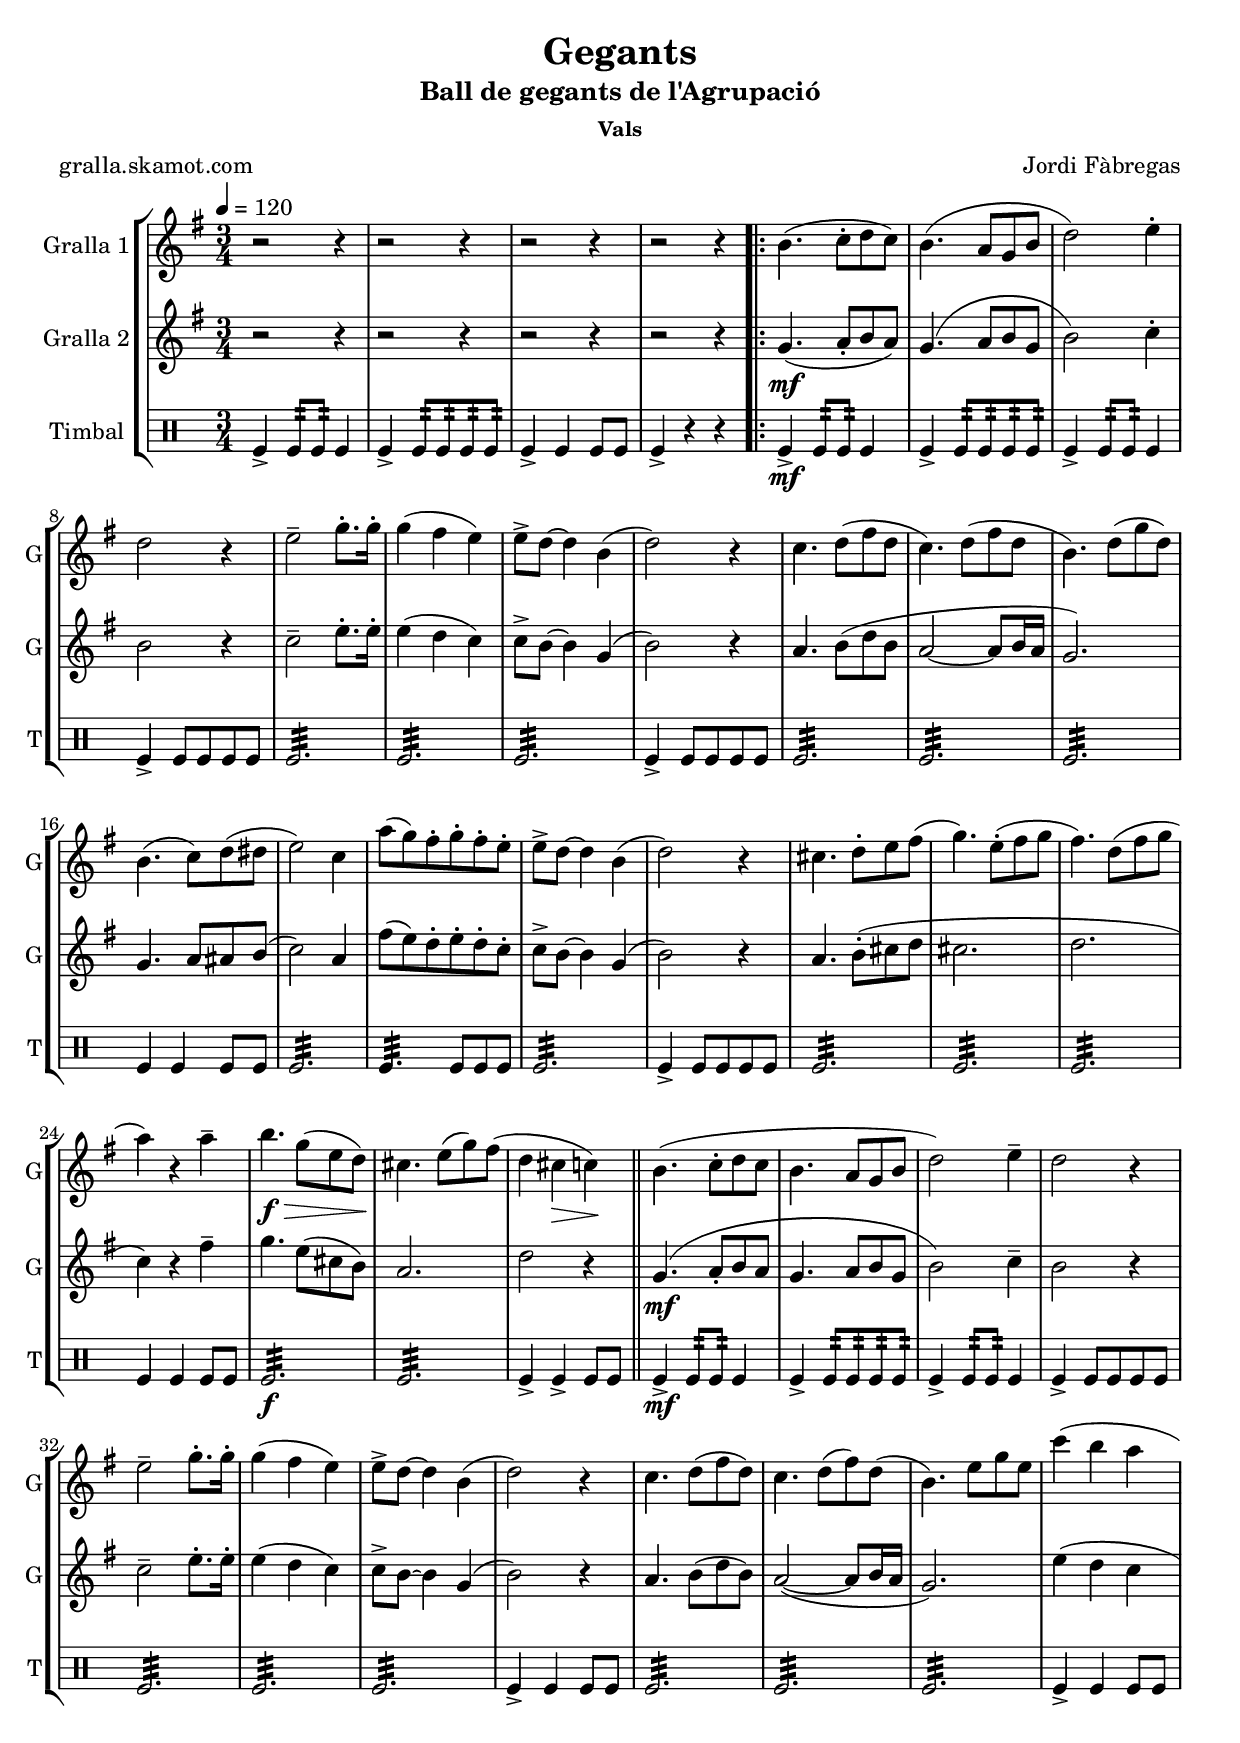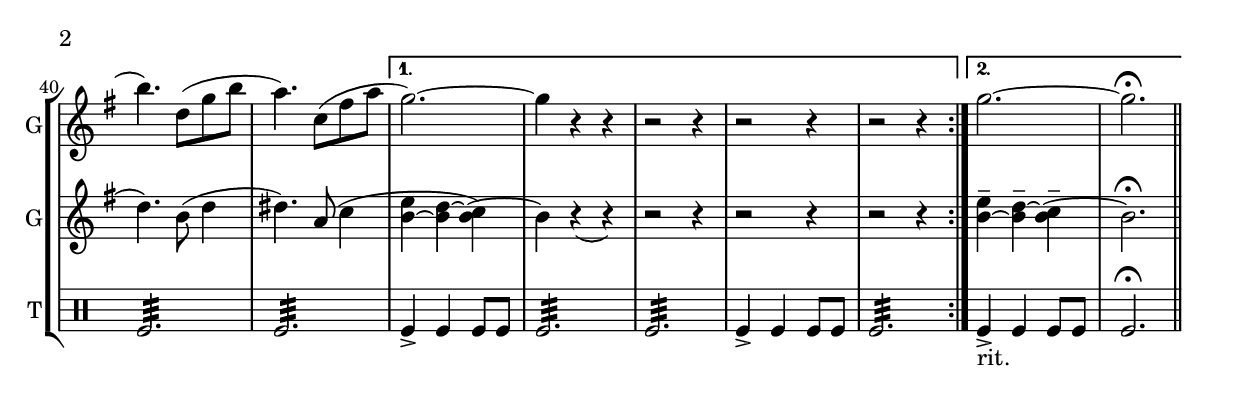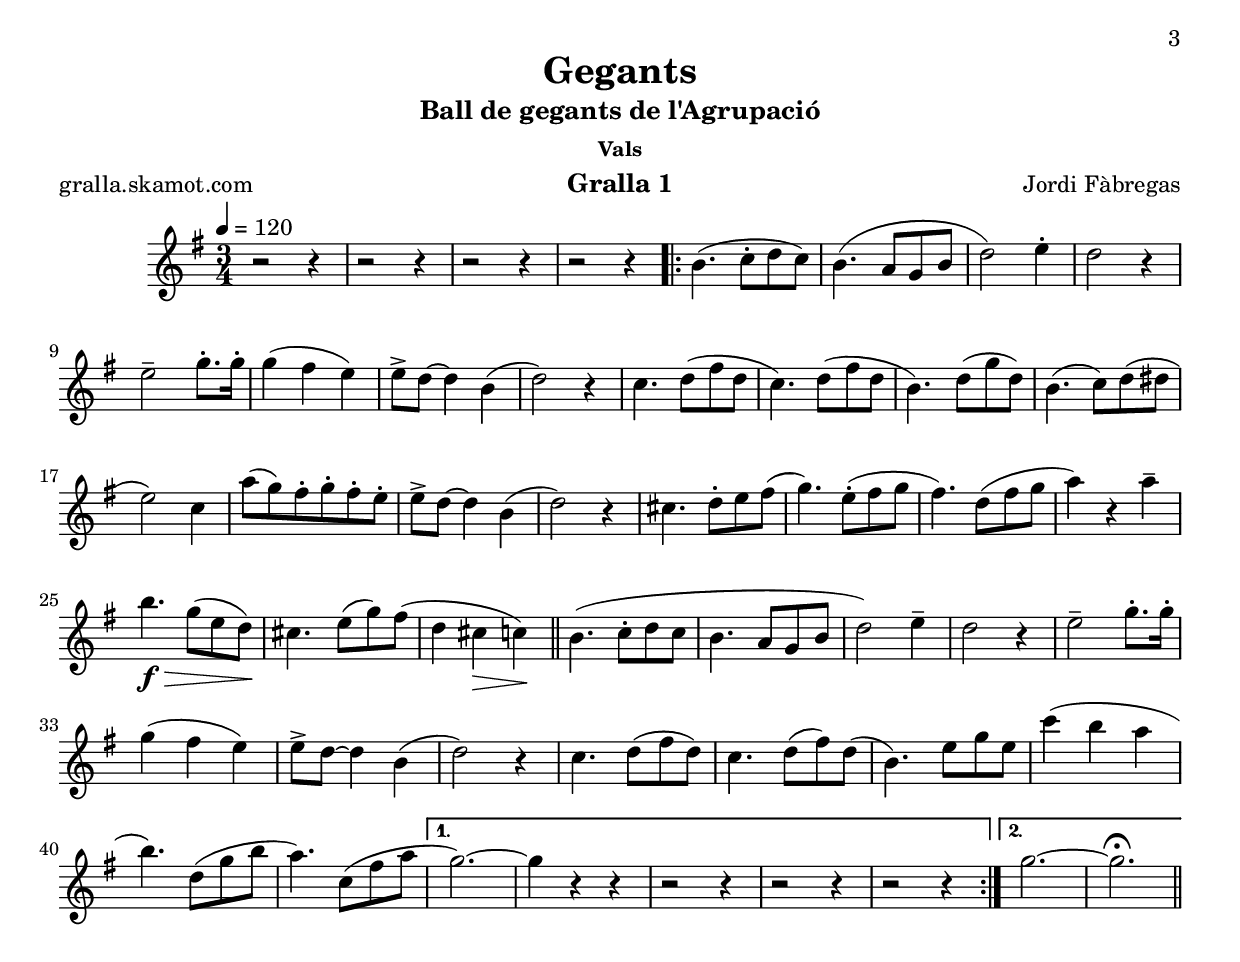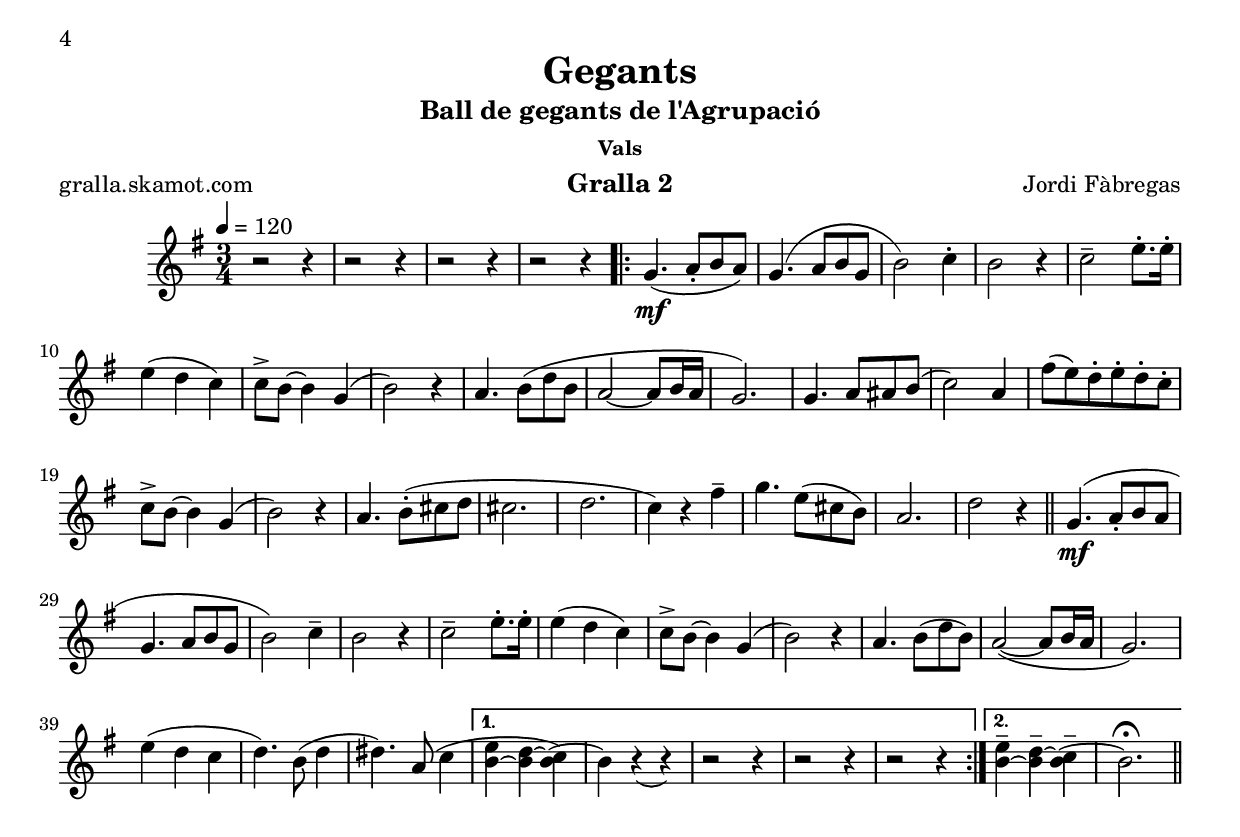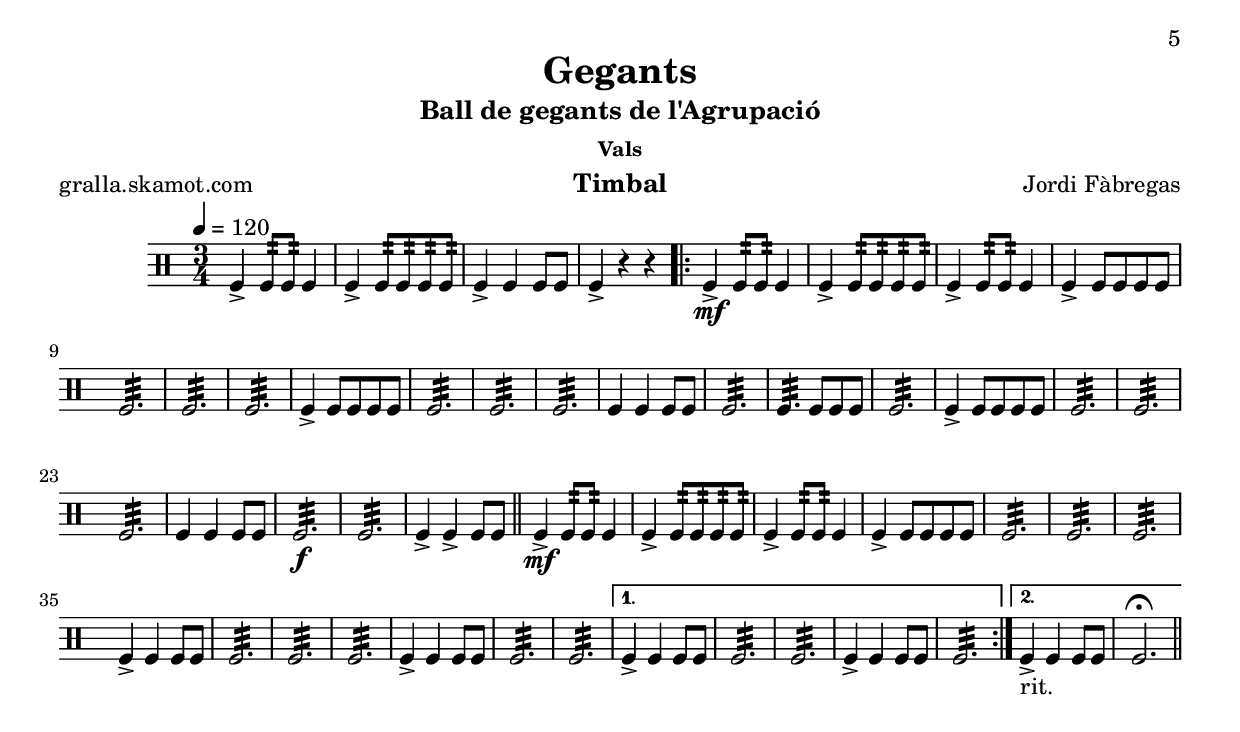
\version "2.16.2"

\header {
  dedication=""
  title="Gegants"
  subtitle="Ball de gegants de l'Agrupació"
  subsubtitle="Vals"
  poet="gralla.skamot.com"
  meter=""
  piece=""
  composer="Jordi Fàbregas"
  arranger=""
  opus=""
  instrument=""
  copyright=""
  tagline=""
}

liniaroAa =
\relative b'
{
  \tempo 4=120
  \clef treble
  \key g \major
  \time 3/4
  r2 r4  |
  r2 r4  |
  r2 r4  |
  r2 r4  |
  %05
  \repeat volta 2 { b4. ( c8-. d  c  )  |
  b4. ( a8 g b   |
  d2 ) e4-.  |
  d2 r4  |
  e2-- g8.-. g16-.  |
  %10
  g4 ( fis e )  |
  e8-> d ~ d4 b (  |
  d2 ) r4  |
  c4. d8 ( fis d  |
  c4. ) d8 ( fis d  |
  %15
  b4. ) d8 ( g d )  |
  b4. ( c8 ) d ( dis   |
  e2 ) c4  |
  a'8 ( ( g ) fis-. g-. fis-. e-.  |
  e8-> d ~ d4 b (  |
  %20
  d2 ) ) r4  |
  cis4. d8-. e fis (   |
  g4. ) e8-. ( fis  g   |
  fis4. ) d8 ( fis  g   |
  a4 ) r a--  |
  %25
  b4. \f \> g8 ( e d \! )  |
  cis4. e8 ( g ) fis (  |
  d4 cis \> c ) \!  \bar "||"
  b4. ( c8-. d  c   |
  b4. a8 g  b   |
  %30
  d2 ) e4--  |
  d2 r4  |
  e2-- g8.-. g16-.  |
  g4 ( fis e )  |
  e8-> d ~ d4 b (  |
  %35
  d2 ) r4  |
  c4. d8 ( fis d )  |
  c4. d8 ( fis ) d (  |
  b4. ) e8 g e  |
  c'4 ( b a  |
  %40
  b4. ) d,8 ( g b  |
  a4. ) c,8 ( fis a }
  \alternative { { g2. ~ )  |
  g4 r r  |
  r2 r4  |
  %45
  r2 r4  |
  r2 r4 }
  { g2. ~   |
  g2.\fermata } } \bar "||"
}

liniaroAb =
\relative g'
{
  \tempo 4=120
  \clef treble
  \key g \major
  \time 3/4
  r2 r4  |
  r2 r4  |
  r2 r4  |
  r2 r4  |
  %05
  \repeat volta 2 { g4. ( \mf a8-. b  a  )  |
  g4. ( a8 b g   |
  b2 ) c4-.  |
  b2 r4  |
  c2-- e8.-. e16-.  |
  %10
  e4 ( d c )  |
  c8-> b ~ b4 g (  |
  b2 ) r4  |
  a4. b8 ( d b  |
  a2 ~ a8 b16 a  |
  %15
  g2. )  |
  g4. a8 ais b (   |
  c2 ) a4  |
  fis'8 ( ( e ) d-. e-. d-. c-.  |
  c8-> b ~ b4 g (  |
  %20
  b2 ) ) r4  |
  a4. b8-. ( cis d    |
  cis2.   |
  d2.  |
  c4 ) r fis--  |
  %25
  g4. e8 ( cis b )  |
  a2.   |
  d2 r4  \bar "||"
  g,4. ( \mf a8-. b  a   |
  g4. a8 b  g   |
  %30
  b2 ) c4--  |
  b2 r4  |
  c2-- e8.-. e16-.  |
  e4 ( d c )  |
  c8-> b ~ b4 g (  |
  %35
  b2 ) r4  |
  a4. b8 ( d b )  |
  a2 ~ ( a8 b16 a  |
  g2. )  |
  e'4 ( d c  |
  %40
  d4. ) b8 ( d4  |
  dis4. ) a8 ( c4 }
  \alternative { { <b e>4 ~ <b d> ~ <b c> ~ )  |
  b4 r ( r )  |
  r2 r4  |
  %45
  r2 r4  |
  r2 r4 }
  { <b e>4-- ~ <b d>-- ~ <b c>-- ~  |
  b2.\fermata } } \bar "||"
}

liniaroAc =
\drummode
{
  \tempo 4=120
  \time 3/4
  tomfl4-> tomfl8:32 tomfl:32 tomfl4  |
  tomfl4-> tomfl8:32 tomfl:32 tomfl:32 tomfl:32  |
  tomfl4-> tomfl tomfl8 tomfl  |
  tomfl4-> r r  |
  %05
  \repeat volta 2 { tomfl4-> \mf tomfl8:32 tomfl:32 tomfl4  |
  tomfl4-> tomfl8:32 tomfl:32 tomfl:32 tomfl:32  |
  tomfl4-> tomfl8:32 tomfl:32 tomfl4  |
  tomfl4-> tomfl8 tomfl tomfl tomfl  |
  tomfl2.:32  |
  %10
  tomfl2.:32  |
  tomfl2.:32  |
  tomfl4-> tomfl8 tomfl tomfl tomfl  |
  tomfl2.:32  |
  tomfl2.:32  |
  %15
  tomfl2.:32  |
  tomfl4 tomfl tomfl8 tomfl  |
  tomfl2.:32  |
  tomfl4.:32 tomfl8 tomfl tomfl  |
  tomfl2.:32  |
  %20
  tomfl4-> tomfl8 tomfl tomfl tomfl  |
  tomfl2.:32  |
  tomfl2.:32  |
  tomfl2.:32  |
  tomfl4 tomfl tomfl8 tomfl  |
  %25
  tomfl2.:32 \f  |
  tomfl2.:32  |
  tomfl4-> tomfl-> tomfl8 tomfl  \bar "||"
  tomfl4-> \mf tomfl8:32 tomfl:32 tomfl4  |
  tomfl4-> tomfl8:32 tomfl:32 tomfl:32 tomfl:32  |
  %30
  tomfl4-> tomfl8:32 tomfl:32 tomfl4  |
  tomfl4-> tomfl8 tomfl tomfl tomfl  |
  tomfl2.:32  |
  tomfl2.:32  |
  tomfl2.:32  |
  %35
  tomfl4-> tomfl tomfl8 tomfl  |
  tomfl2.:32  |
  tomfl2.:32  |
  tomfl2.:32  |
  tomfl4-> tomfl tomfl8 tomfl  |
  %40
  tomfl2.:32  |
  tomfl2.:32 }
  \alternative { { tomfl4-> tomfl tomfl8 tomfl  |
  tomfl2.:32  |
  tomfl2.:32  |
  %45
  tomfl4-> tomfl tomfl8 tomfl  |
  tomfl2.:32 }
  { tomfl4-> _"rit." tomfl tomfl8 tomfl  |
  tomfl2.\fermata } } \bar "||"
}

\bookpart {
  \score {
    \new StaffGroup {
      \override Score.RehearsalMark.self-alignment-X = #LEFT
      <<
        \new Staff \with {instrumentName = #"Gralla 1" shortInstrumentName = #"G"} \liniaroAa
        \new Staff \with {instrumentName = #"Gralla 2" shortInstrumentName = #"G"} \liniaroAb
        \new DrumStaff \with {instrumentName = #"Timbal" shortInstrumentName = #"T"} \liniaroAc
      >>
    }
    \layout {}
  }
  \score { \unfoldRepeats
    \new StaffGroup {
      \override Score.RehearsalMark.self-alignment-X = #LEFT
      <<
        \new Staff \with {instrumentName = #"Gralla 1" shortInstrumentName = #"G"} \liniaroAa
        \new Staff \with {instrumentName = #"Gralla 2" shortInstrumentName = #"G"} \liniaroAb
        \new DrumStaff \with {instrumentName = #"Timbal" shortInstrumentName = #"T"} \liniaroAc
      >>
    }
    \midi {
      \set Staff.midiInstrument = "oboe"
      \set DrumStaff.midiInstrument = "drums"
    }
  }
}

\bookpart {
  \header {instrument="Gralla 1"}
  \score {
    \new StaffGroup {
      \override Score.RehearsalMark.self-alignment-X = #LEFT
      <<
        \new Staff \liniaroAa
      >>
    }
    \layout {}
  }
  \score { \unfoldRepeats
    \new StaffGroup {
      \override Score.RehearsalMark.self-alignment-X = #LEFT
      <<
        \new Staff \liniaroAa
      >>
    }
    \midi {
      \set Staff.midiInstrument = "oboe"
      \set DrumStaff.midiInstrument = "drums"
    }
  }
}

\bookpart {
  \header {instrument="Gralla 2"}
  \score {
    \new StaffGroup {
      \override Score.RehearsalMark.self-alignment-X = #LEFT
      <<
        \new Staff \liniaroAb
      >>
    }
    \layout {}
  }
  \score { \unfoldRepeats
    \new StaffGroup {
      \override Score.RehearsalMark.self-alignment-X = #LEFT
      <<
        \new Staff \liniaroAb
      >>
    }
    \midi {
      \set Staff.midiInstrument = "oboe"
      \set DrumStaff.midiInstrument = "drums"
    }
  }
}

\bookpart {
  \header {instrument="Timbal"}
  \score {
    \new StaffGroup {
      \override Score.RehearsalMark.self-alignment-X = #LEFT
      <<
        \new DrumStaff \liniaroAc
      >>
    }
    \layout {}
  }
  \score { \unfoldRepeats
    \new StaffGroup {
      \override Score.RehearsalMark.self-alignment-X = #LEFT
      <<
        \new DrumStaff \liniaroAc
      >>
    }
    \midi {
      \set Staff.midiInstrument = "oboe"
      \set DrumStaff.midiInstrument = "drums"
    }
  }
}

